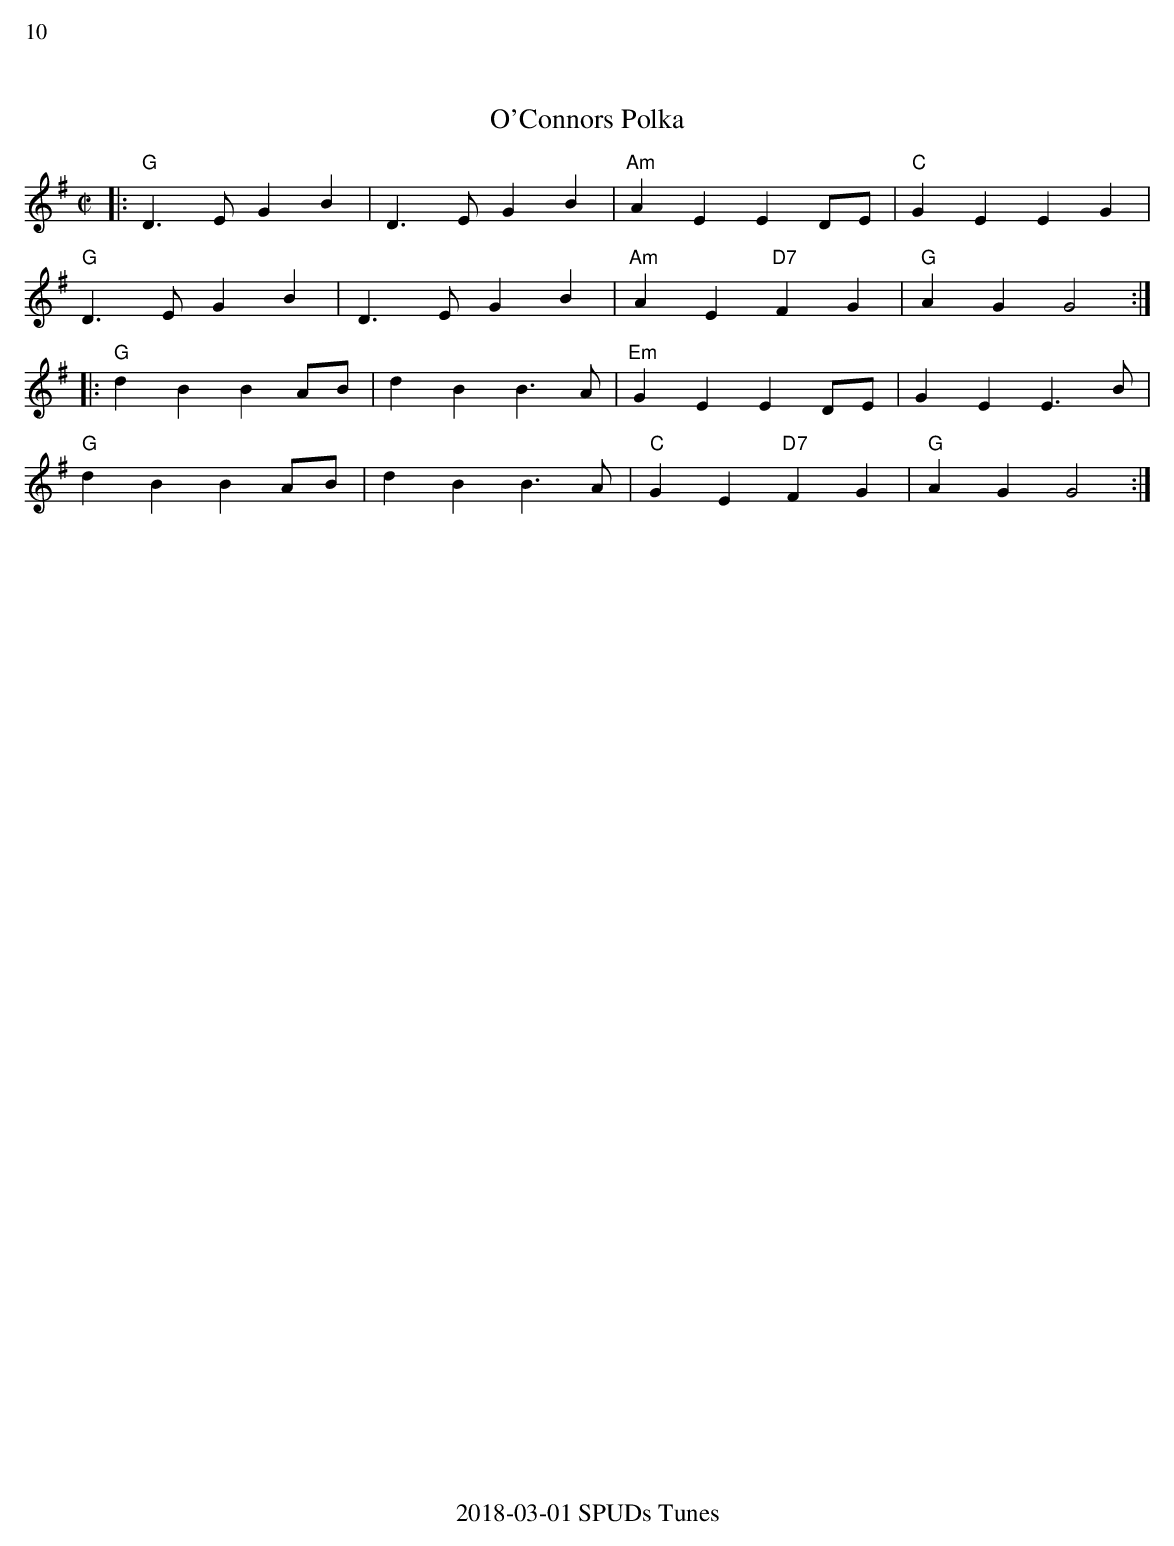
X:1
%%text 10
T:O'Connors Polka
M:C|
L:1/4
K:G
|:"G"D>E GB|D>E GB|"Am"AE ED/E/|"C"GE EG|
"G"D>E GB|D>E GB|"Am"AE "D7"FG|"G"AG G2:|
|:"G"dB BA/B/|dB B>A|"Em"GE ED/E/|GE E>B|
"G"dB BA/B/|dB B>A|"C"GE "D7"FG|"G"AG G2:|
